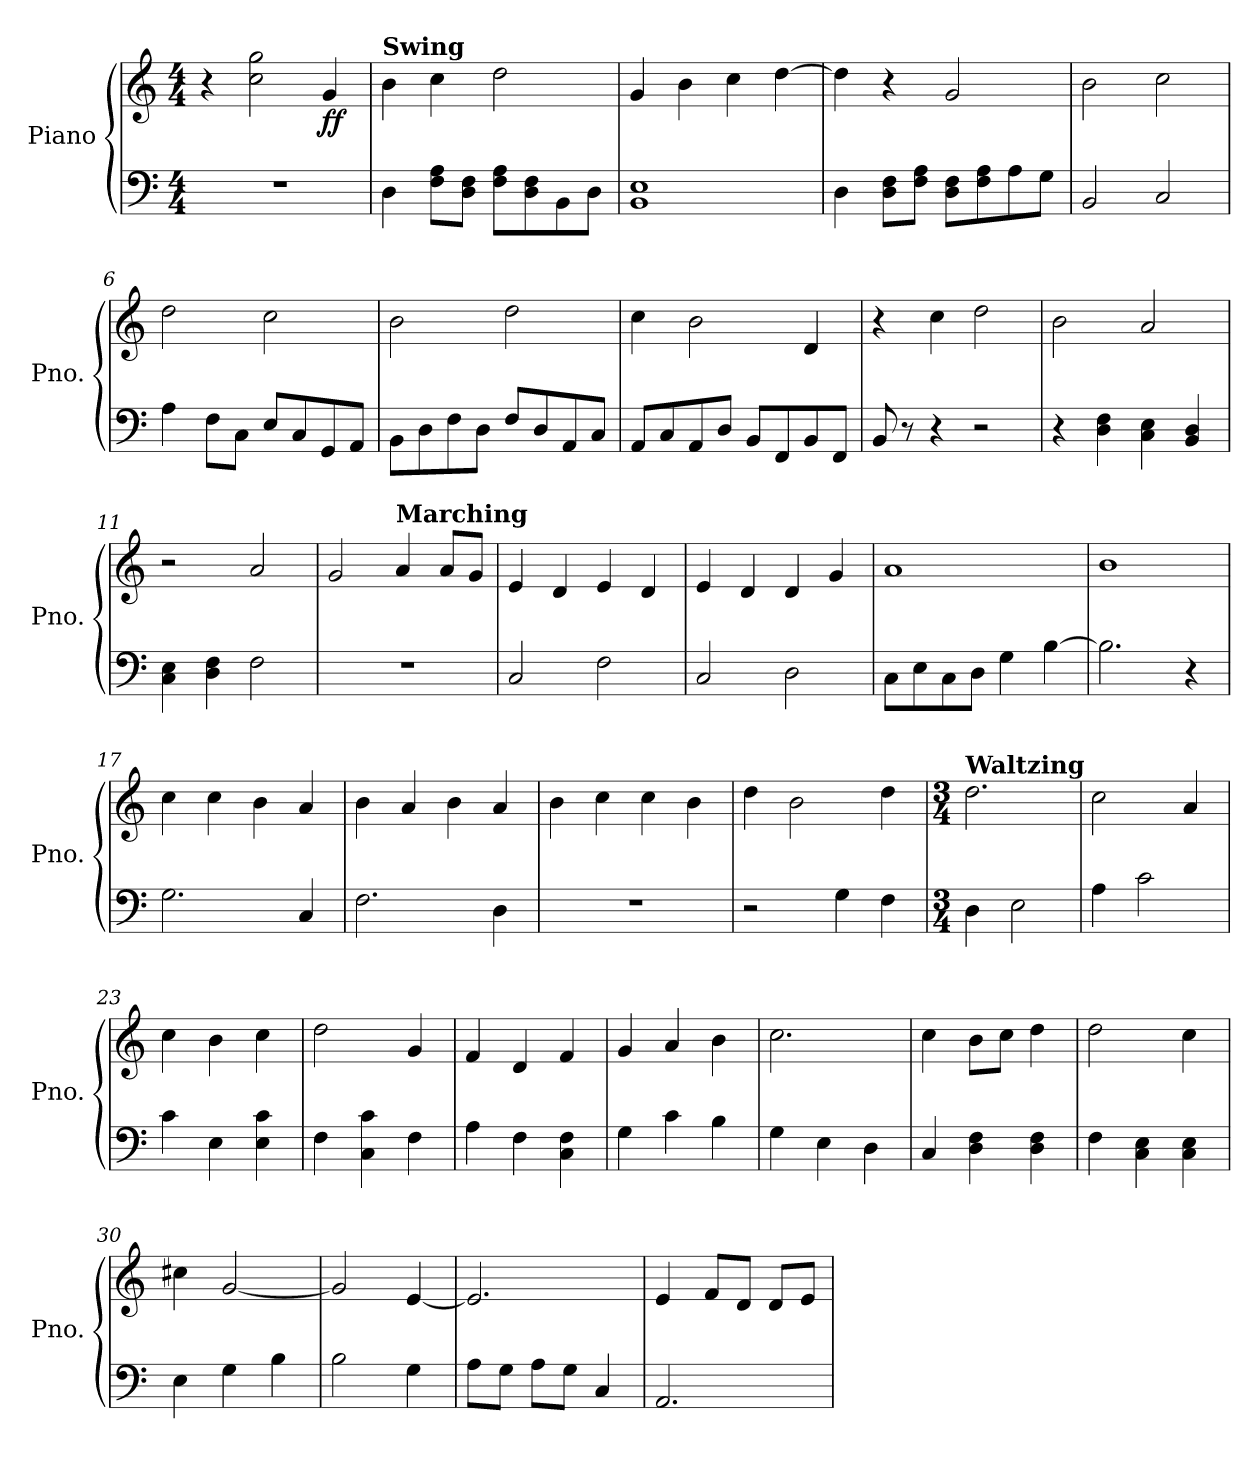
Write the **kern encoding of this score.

**kern	**kern	**dynam
*part1	*part1	*part1
*staff2	*staff1	*staff1/2
*I"Piano	*	*
*I'Pno.	*	*
*clefF4	*clefG2	*
*k[]	*k[]	*
*M4/4	*M4/4	*
=1	=1	=1
1r	4r	.
.	2cc\ 2gg\	.
!	!	!LO:DY:b
.	4g/	ff
=2	=2	=2
!	!LO:TX:a:B:t=Swing	!
4D\	4b\	.
8F\ 8A\L	4cc\	.
8D\ 8F\J	.	.
8F\ 8A\L	2dd\	.
8D\ 8F\	.	.
8BB\	.	.
8D\J	.	.
=3	=3	=3
1BB 1E	4g/	.
.	4b\	.
.	4cc\	.
.	[4dd\	.
=4	=4	=4
4D\	4dd\]	.
8D\ 8F\L	4r	.
8F\ 8A\J	.	.
8D\ 8F\L	2g/	.
8F\ 8A\	.	.
8A\	.	.
8G\J	.	.
=5	=5	=5
2BB/	2b\	.
2C/	2cc\	.
=6	=6	=6
4A\	2dd\	.
8F\L	.	.
8C\J	.	.
8E/L	2cc\	.
8C/	.	.
8GG/	.	.
8AA/J	.	.
=7	=7	=7
8BB\L	2b\	.
8D\	.	.
8F\	.	.
8D\J	.	.
8F/L	2dd\	.
8D/	.	.
8AA/	.	.
8C/J	.	.
!!LO:LB:g=z
=8	=8	=8
8AA/L	4cc\	.
8C/	.	.
8AA/	2b\	.
8D/J	.	.
8BB/L	.	.
8FF/	.	.
8BB/	4d/	.
8FF/J	.	.
=9	=9	=9
8BB/	4r	.
8r	.	.
4r	4cc\	.
2r	2dd\	.
=10	=10	=10
4r	2b\	.
4D\ 4F\	.	.
4C\ 4E\	2a/	.
4BB/ 4D/	.	.
=11	=11	=11
4C\ 4E\	2r	.
4D\ 4F\	.	.
2F\	2a/	.
=12	=12	=12
1r	2g/	.
!	!LO:TX:a:B:t=Marching	!
.	4a/	.
.	8a/L	.
.	8g/J	.
=13	=13	=13
2C/	4e/	.
.	4d/	.
2F\	4e/	.
.	4d/	.
=14	=14	=14
2C/	4e/	.
.	4d/	.
2D\	4d/	.
.	4g/	.
=15	=15	=15
8C\L	1a	.
8E\	.	.
8C\	.	.
8D\J	.	.
4G\	.	.
[4B\	.	.
!!LO:LB:g=z
=16	=16	=16
2.B\]	1b	.
4r	.	.
=17	=17	=17
2.G\	4cc\	.
.	4cc\	.
.	4b\	.
4C/	4a/	.
=18	=18	=18
2.F\	4b\	.
.	4a/	.
.	4b\	.
4D\	4a/	.
=19	=19	=19
1r	(4b\	.
.	4cc\	.
.	4cc\	.
.	4b\	.
=20	=20	=20
2r	4dd\	.
.	2b\	.
4G\	.	.
4F\	4dd\	.
=21	=21	=21
*M3/4	*M3/4	*
!	!LO:TX:a:B:t=Waltzing	!
4D\	2.dd\	.
2E\	.	.
=22	=22	=22
4A\	2cc\	.
2c\	.	.
.	4a/	.
=23	=23	=23
4c\	4cc\	.
4E\	4b\	.
4E\ 4c\	4cc\	.
=24	=24	=24
4F\	2dd\	.
4C\ 4c\	.	.
4F\	4g/	.
=25	=25	=25
4A\	4f/	.
4F\	4d/	.
4C\ 4F\	4f/	.
!!LO:LB:g=z
=26	=26	=26
4G\	4g/	.
4c\	4a/	.
4B\	4b\	.
=27	=27	=27
4G\	2.cc\	.
4E\	.	.
4D\	.	.
=28	=28	=28
4C/	4cc\	.
4D\ 4F\	8b\L	.
.	8cc\J	.
4D\ 4F\	4dd\	.
=29	=29	=29
4F\	2dd\	.
4C\ 4E\	.	.
4C\ 4E\	4cc\	.
=30	=30	=30
4E\	4cc#X\	.
4G\	[2g/	.
4B\	.	.
=31	=31	=31
2B\	2g/]	.
4G\	[4e/	.
=32	=32	=32
8A\L	2.e/]	.
8G\J	.	.
8A\L	.	.
8G\J	.	.
4C/	.	.
=33	=33	=33
2.AA/	4e/	.
.	8f/L	.
.	8d/J	.
.	8d/L	.
.	8e/J	.
=	=	=
*-	*-	*-
